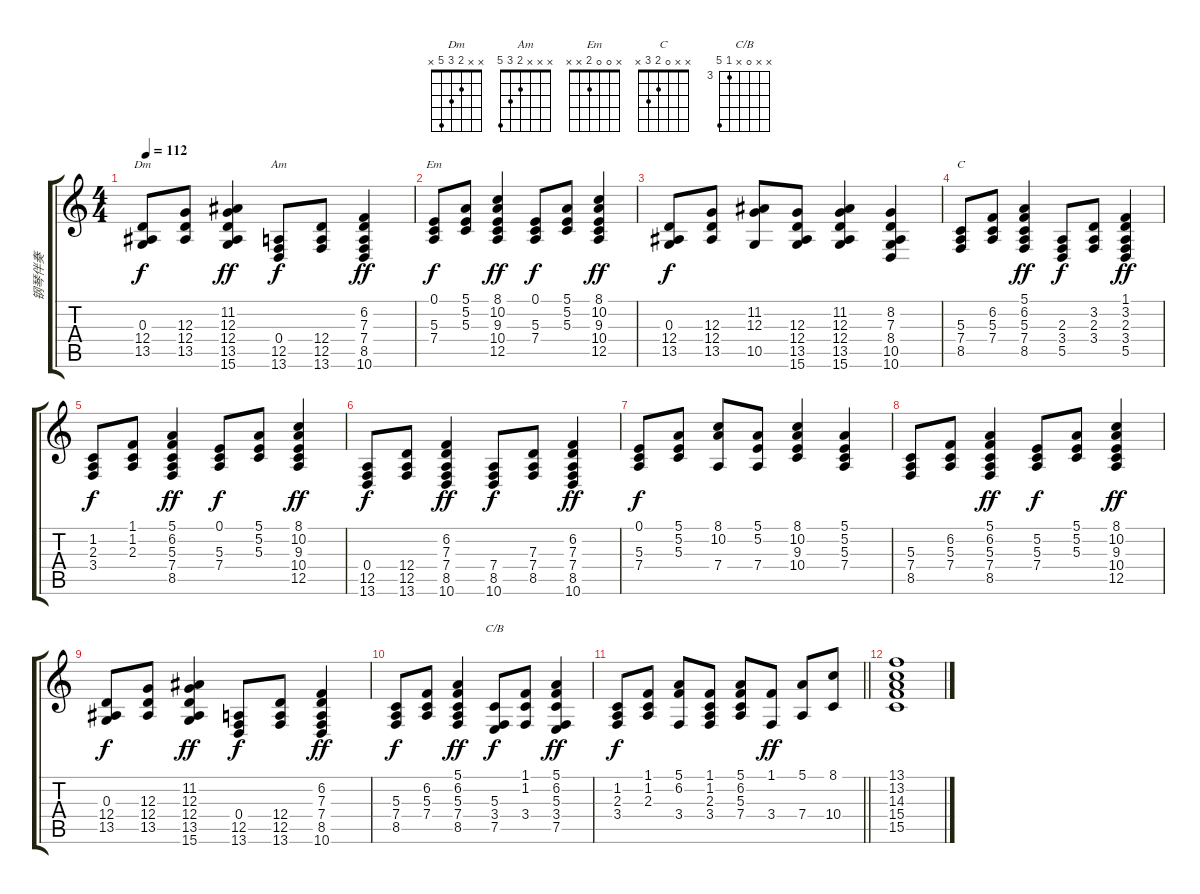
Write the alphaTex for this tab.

\track ("钢琴伴奏" "钢琴伴奏") {instrument acousticgrandpiano}
\staff {score tabs}
\tuning (E4 B3 G3 D3 A2 E2) {hide}
\chord ("Dm" x x 2 3 5 x)
\chord ("Am" x x x 2 3 5)
\chord ("Em" x 0 0 2 x x)
\chord ("C" x x 0 2 3 x)
\chord ("C/B" x x 0 x 3 7) {firstfret 3}
\ts (4 4)
\tempo 112
\clef g2
\ks c
(0.3 12.4 13.5).8{ch "Dm" dy f} (12.3 12.4 13.5).8 (11.2 12.3 12.4 13.5 15.6).4{dy ff} (0.4 12.5 13.6).8{ch "Am" dy f} (12.4 12.5 13.6).8 (6.2 7.3 7.4 8.5 10.6).4{dy ff} |
(0.1 5.3 7.4).8{ch "Em" dy f} (5.1 5.2 5.3).8 (8.1 10.2 9.3 10.4 12.5).4{dy ff} (0.1 5.3 7.4).8{dy f} (5.1 5.2 5.3).8 (8.1 10.2 9.3 10.4 12.5).4{dy ff} |
(0.3 12.4 13.5).8{dy f} (12.3 12.4 13.5).8 (11.2 12.3 10.5).8 (12.3 12.4 13.5 15.6).8 (11.2 12.3 12.4 13.5 15.6).4 (8.2 7.3 8.4 10.5 10.6).4 |
(5.3 7.4 8.5).8{ch "C"} (6.2 5.3 7.4).8 (5.1 6.2 5.3 7.4 8.5).4{dy ff} (2.3 3.4 5.5).8{dy f} (3.2 2.3 3.4).8 (1.1 3.2 2.3 3.4 5.5).4{dy ff} |
(1.2 2.3 3.4).8{dy f} (1.1 1.2 2.3).8 (5.1 6.2 5.3 7.4 8.5).4{dy ff} (0.1 5.3 7.4).8{dy f} (5.1 5.2 5.3).8 (8.1 10.2 9.3 10.4 12.5).4{dy ff} |
(0.4 12.5 13.6).8{dy f} (12.4 12.5 13.6).8 (6.2 7.3 7.4 8.5 10.6).4{dy ff} (7.4 8.5 10.6).8{dy f} (7.3 7.4 8.5).8 (6.2 7.3 7.4 8.5 10.6).4{dy ff} |
(0.1 5.3 7.4).8{dy f} (5.1 5.2 5.3).8 (8.1 10.2 7.4).8 (5.1 5.2 7.4).8 (8.1 10.2 9.3 10.4).4 (5.1 5.2 5.3 7.4).4 |
(5.3 7.4 8.5).8 (6.2 5.3 7.4).8 (5.1 6.2 5.3 7.4 8.5).4{dy ff} (5.2 5.3 7.4).8{dy f} (5.1 5.2 5.3).8 (8.1 10.2 9.3 10.4 12.5).4{dy ff} |
(0.3 12.4 13.5).8{dy f} (12.3 12.4 13.5).8 (11.2 12.3 12.4 13.5 15.6).4{dy ff} (0.4 12.5 13.6).8{dy f} (12.4 12.5 13.6).8 (6.2 7.3 7.4 8.5 10.6).4{dy ff} |
(5.3 7.4 8.5).8{dy f} (6.2 5.3 7.4).8 (5.1 6.2 5.3 7.4 8.5).4{dy ff} (5.3 3.4 7.5).8{ch "C/B" dy f} (1.1 1.2 3.4).8 (5.1 6.2 5.3 3.4 7.5).4{dy ff} |
\barLineRight lightlight
(1.2 2.3 3.4).8{dy f} (1.1 1.2 2.3).8 (5.1 6.2 3.4).8 (1.1 1.2 2.3 3.4).8 (5.1 6.2 5.3 7.4).8 (1.1 3.4).8{dy ff} (5.1 7.4).8 (8.1 10.4).8 |
(13.1 13.2 14.3 15.4 15.5).1
